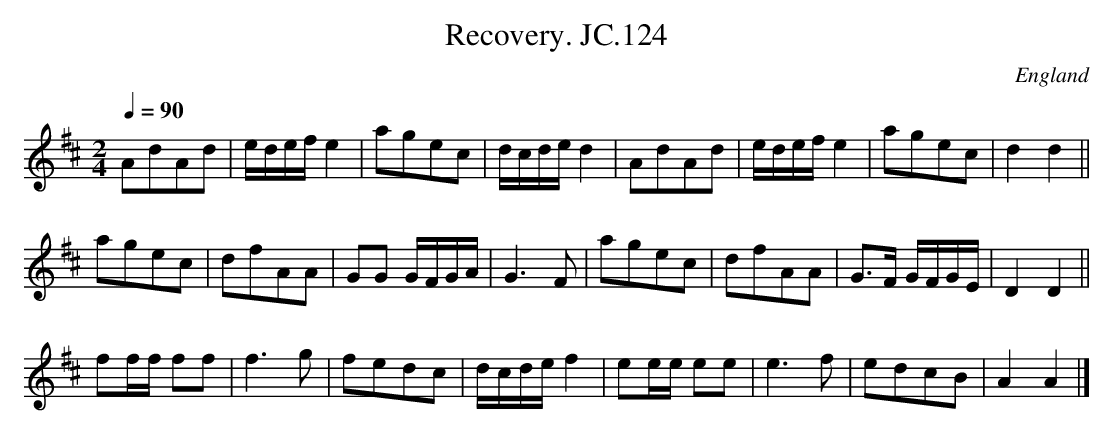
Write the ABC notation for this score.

X:1
T:Recovery. JC.124
O:England
M:2/4
L:1/8
Q:1/4=90
K:D major
AdAd|e/d/e/f/e2|agec|d/c/d/e/d2|\
AdAd|e/d/e/f/e2|agec|d2d2||!
agec|dfAA|GG G/F/G/A/|G3F|agec|\
dfAA|G>F G/F/G/E/|D2D2||!
ff/f/ ff|f3g|fedc|d/c/d/e/f2|\
ee/e/ ee|e3f|edcB|A2A2|]
